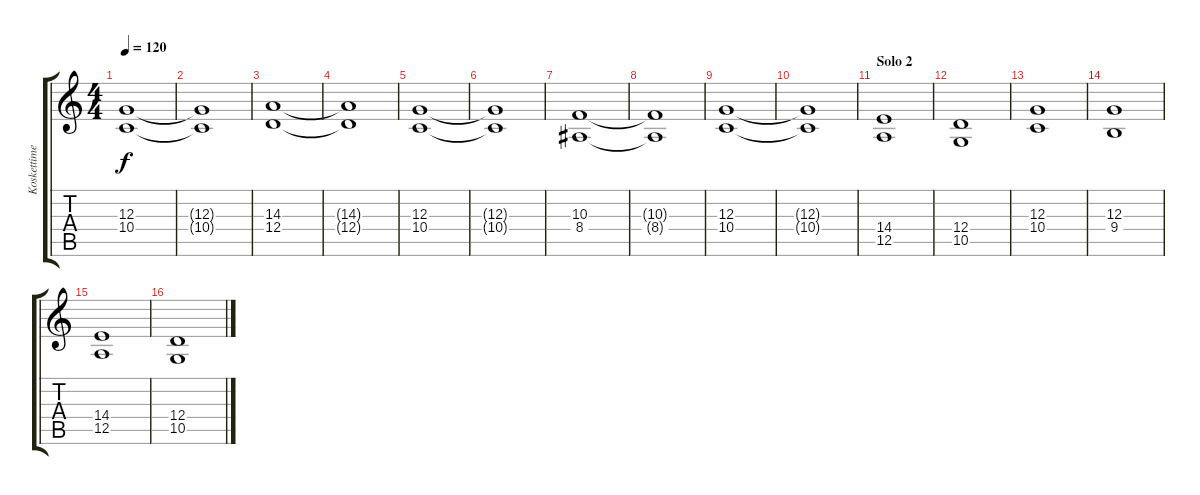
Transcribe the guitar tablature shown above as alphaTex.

\track ("Koskettimet (Vasen)" "Koskettime") {instrument stringensemble1}
\staff {score tabs}
\tuning (E4 B3 G3 D3 A2 E2) {hide}
\ts (4 4)
\tempo 120
\clef g2
\ks c
(12.3 10.4).1{dy f} |
(12.3{t} 10.4{t}).1 |
(14.3 12.4).1{volume 14} |
(14.3{t} 12.4{t}).1 |
(12.3 10.4).1 |
(12.3{t} 10.4{t}).1 |
(10.3 8.4).1 |
(10.3{t} 8.4{t}).1 |
(12.3 10.4).1 |
(12.3{t} 10.4{t}).1 |
\section ("" "Solo 2")
(14.4 12.5).1 |
(12.4 10.5).1 |
(12.3 10.4).1 |
(12.3 9.4).1 |
(14.4 12.5).1 |
(12.4 10.5).1
